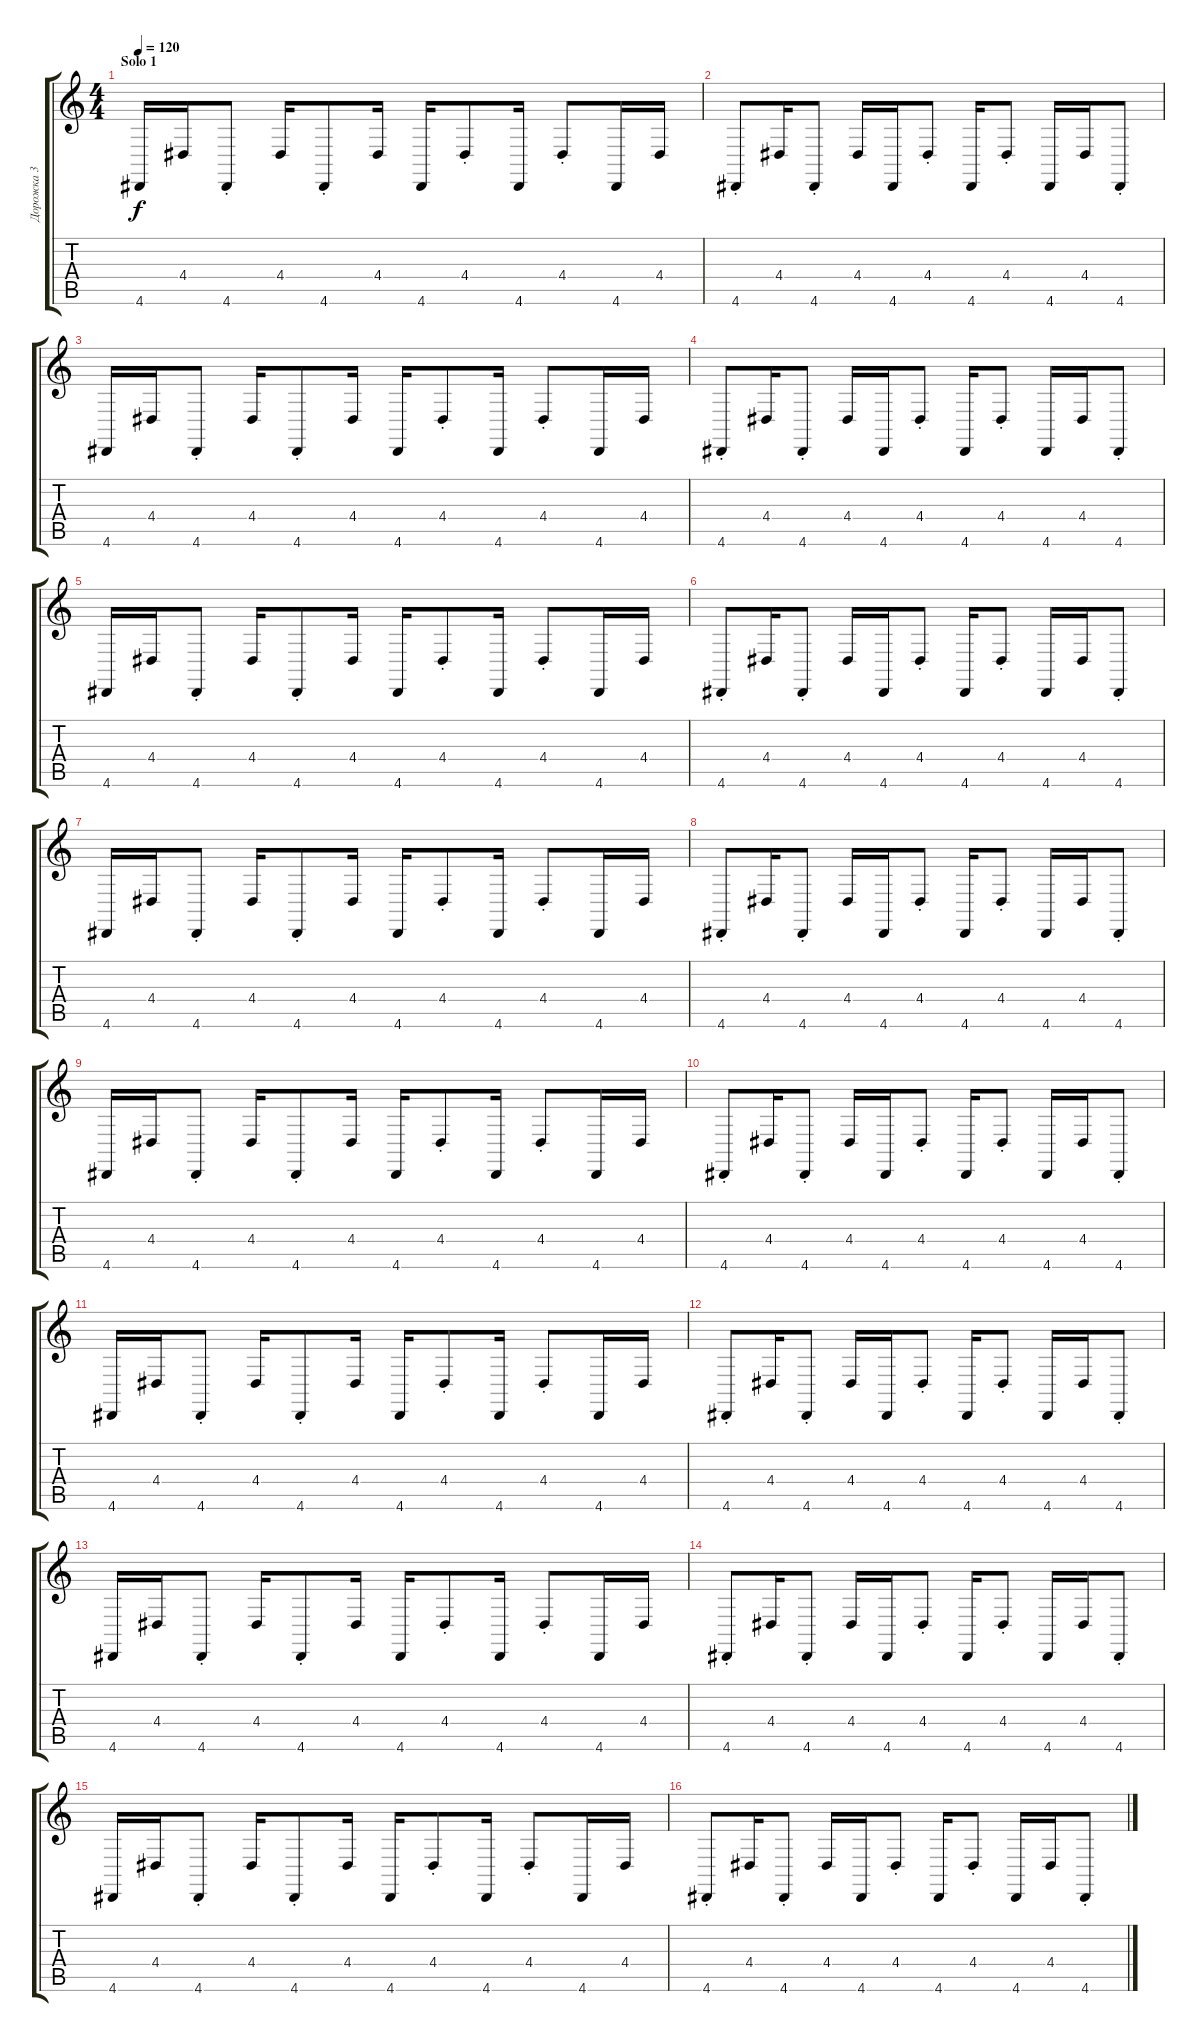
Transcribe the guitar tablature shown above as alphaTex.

\track ("Дорожка 3" "Дорожка 3") {instrument lead2sawtooth}
\staff {score tabs}
\tuning (Db4 Ab3 E3 B2 Gb2 B1) {hide}
\ts (4 4)
\section ("" "Solo 1")
\tempo 120
\clef g2
\ks c
4.6.16{dy f} 4.4.16 4.6{st}.8 4.4.16 4.6{st}.8 4.4.16 4.6.16 4.4{st}.8 4.6.16 4.4{st}.8 4.6.16 4.4.16 |
4.6{st}.8 4.4.16 4.6{st}.8 4.4.16 4.6.16 4.4{st}.8 4.6.16 4.4{st}.8 4.6.16 4.4.16 4.6{st}.8 |
4.6.16 4.4.16 4.6{st}.8 4.4.16 4.6{st}.8 4.4.16 4.6.16 4.4{st}.8 4.6.16 4.4{st}.8 4.6.16 4.4.16 |
4.6{st}.8 4.4.16 4.6{st}.8 4.4.16 4.6.16 4.4{st}.8 4.6.16 4.4{st}.8 4.6.16 4.4.16 4.6{st}.8 |
4.6.16 4.4.16 4.6{st}.8 4.4.16 4.6{st}.8 4.4.16 4.6.16 4.4{st}.8 4.6.16 4.4{st}.8 4.6.16 4.4.16 |
4.6{st}.8 4.4.16 4.6{st}.8 4.4.16 4.6.16 4.4{st}.8 4.6.16 4.4{st}.8 4.6.16 4.4.16 4.6{st}.8 |
4.6.16 4.4.16 4.6{st}.8 4.4.16 4.6{st}.8 4.4.16 4.6.16 4.4{st}.8 4.6.16 4.4{st}.8 4.6.16 4.4.16 |
4.6{st}.8 4.4.16 4.6{st}.8 4.4.16 4.6.16 4.4{st}.8 4.6.16 4.4{st}.8 4.6.16 4.4.16 4.6{st}.8 |
4.6.16 4.4.16 4.6{st}.8 4.4.16 4.6{st}.8 4.4.16 4.6.16 4.4{st}.8 4.6.16 4.4{st}.8 4.6.16 4.4.16 |
4.6{st}.8 4.4.16 4.6{st}.8 4.4.16 4.6.16 4.4{st}.8 4.6.16 4.4{st}.8 4.6.16 4.4.16 4.6{st}.8 |
4.6.16 4.4.16 4.6{st}.8 4.4.16 4.6{st}.8 4.4.16 4.6.16 4.4{st}.8 4.6.16 4.4{st}.8 4.6.16 4.4.16 |
4.6{st}.8 4.4.16 4.6{st}.8 4.4.16 4.6.16 4.4{st}.8 4.6.16 4.4{st}.8 4.6.16 4.4.16 4.6{st}.8 |
4.6.16 4.4.16 4.6{st}.8 4.4.16 4.6{st}.8 4.4.16 4.6.16 4.4{st}.8 4.6.16 4.4{st}.8 4.6.16 4.4.16 |
4.6{st}.8 4.4.16 4.6{st}.8 4.4.16 4.6.16 4.4{st}.8 4.6.16 4.4{st}.8 4.6.16 4.4.16 4.6{st}.8 |
4.6.16 4.4.16 4.6{st}.8 4.4.16 4.6{st}.8 4.4.16 4.6.16 4.4{st}.8 4.6.16 4.4{st}.8 4.6.16 4.4.16 |
4.6{st}.8 4.4.16 4.6{st}.8 4.4.16 4.6.16 4.4{st}.8 4.6.16 4.4{st}.8 4.6.16 4.4.16 4.6{st}.8
